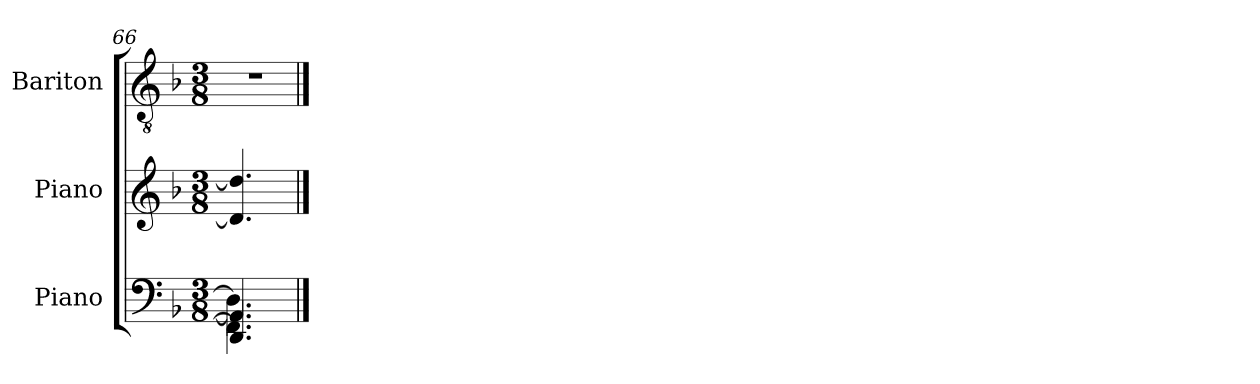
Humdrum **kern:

**kern	**kern	**kern
*part3	*part2	*part1
*staff3	*staff2	*staff1
*I"Piano	*I"Piano	*I"Bariton
*I'Pno.	*I'Pno.	*I'Ba.
*clefF4	*clefG2	*clefGv2
*k[b-]	*k[b-]	*k[b-]
*M3/8	*M3/8	*M3/8
=66	=66	=66
*^	*	*^
*	*^	*	*	*
*	*	*^	*	*	*
4.DD/	4.D\]	4.AA/]	4.FF\]	4.d/] 4.dd/]	4.r	8ryy
*	*	*	*	*	*MM71	*
.	.	.	.	.	.	4ryy
*v	*v	*v	*v	*	*v	*v
*MM60	*MM60	*MM60
==	==	==
*-	*-	*-
